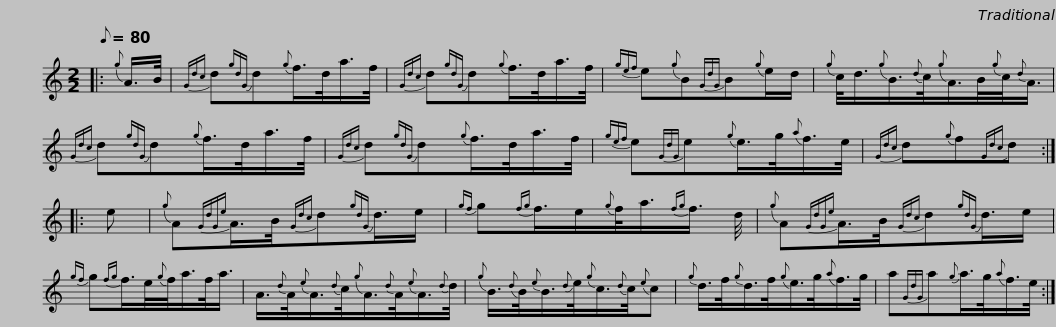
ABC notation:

X:1
L:1/8
Q:1/8=80
M:2/2
I:linebreak $
K:C
V:1 treble
V:1
|:{g} A/>B/ |{Gdc} d{gdG}d{g}f/>d/a/>f/ |{Gdc} d{gdG}d{g}f/>d/a/>f/ |{gef} e{g}B{GdG}B{g}e/d/ |${g} c/<d/{g}B3/4{d}c/4{g}A/>B/{g}c/4{d}A3/4 | %5
{Gdc} d{gdG}d{g}f/>d/a/>f/ |{Gdc} d{gdG}d{g}f/>d/a/>f/ |${gef} e{GdG}e{g}e/>g/{a}f/>e/ |{Gdc} d{g}f{Gdc}d :: e | %10
{g} A{GdGe}A/>B/{Gdc}d{gdG}d3/4e/ |${gf} g{fg}f3/4e/{g}f/<a/{fg}f3/4 d/4 |{g} A{GdGe}A/>B/{Gdc}d{gdG}d3/4e/ |{gf} g{fg}f/>e/{g}f/<a/f/<a/ |$ A3/4{d}A/4{e}A3/4{d}c/4{g}A3/4{d}A/4{e}A3/4{d}d/4 | %15
{g} B3/4{d}B/4{e}B3/4{d}e/4{g}c3/4{d}c/4{e}c |{g} d/>f/{g}d/>f/{g}e/>g/{a}f/>g/ |$ a{GdG}a{g}a/>g/{a}f/>e/ :| %18
